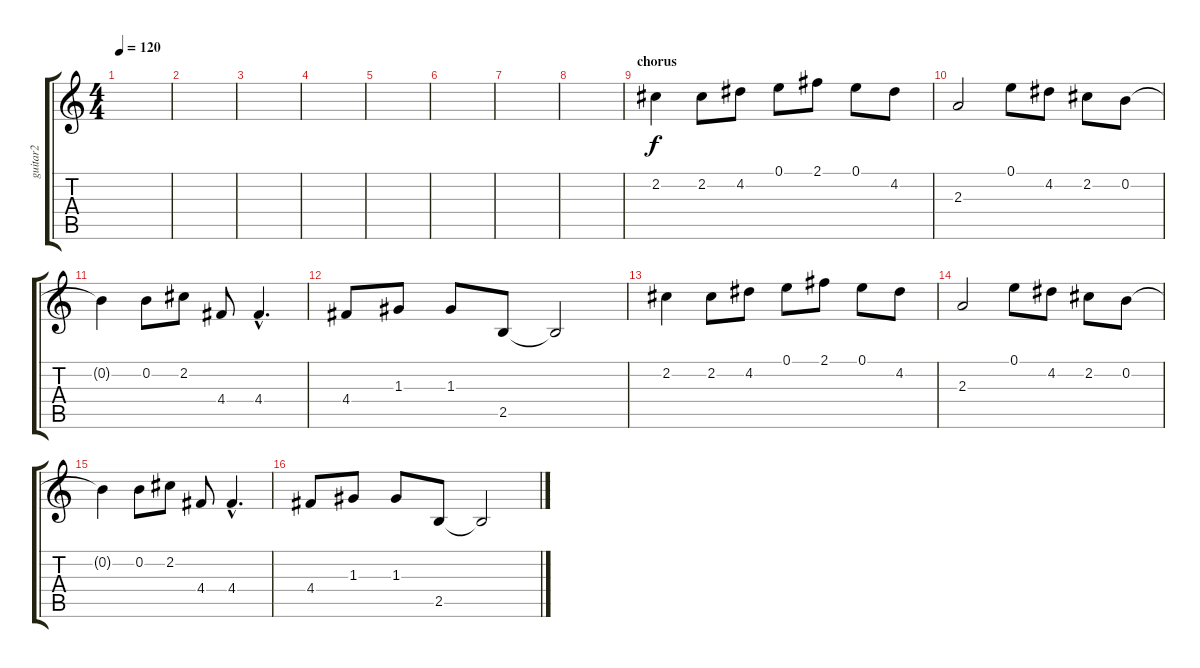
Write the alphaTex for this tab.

\track ("guitar2" "guitar2") {instrument overdrivenguitar}
\staff {score tabs}
\tuning (E4 B3 G3 D3 A2 E2) {hide}
\ts (4 4)
\tempo 120
\clef g2
\ks c
|
|
|
|
|
|
|
|
\section ("" "chorus")
2.2.4 2.2.8 4.2.8 0.1.8 2.1.8 0.1.8 4.2.8 |
2.3.2 0.1.8 4.2.8 2.2.8 0.2.8 |
0.2{t}.4 0.2.8 2.2.8 4.4.8 4.4{hac}.4{d} |
4.4.8 1.3.8 1.3.8 2.5.8 2.5{t}.2 |
2.2.4 2.2.8 4.2.8 0.1.8 2.1.8 0.1.8 4.2.8 |
2.3.2 0.1.8 4.2.8 2.2.8 0.2.8 |
0.2{t}.4 0.2.8 2.2.8 4.4.8 4.4{hac}.4{d} |
4.4.8 1.3.8 1.3.8 2.5.8 2.5{t}.2
